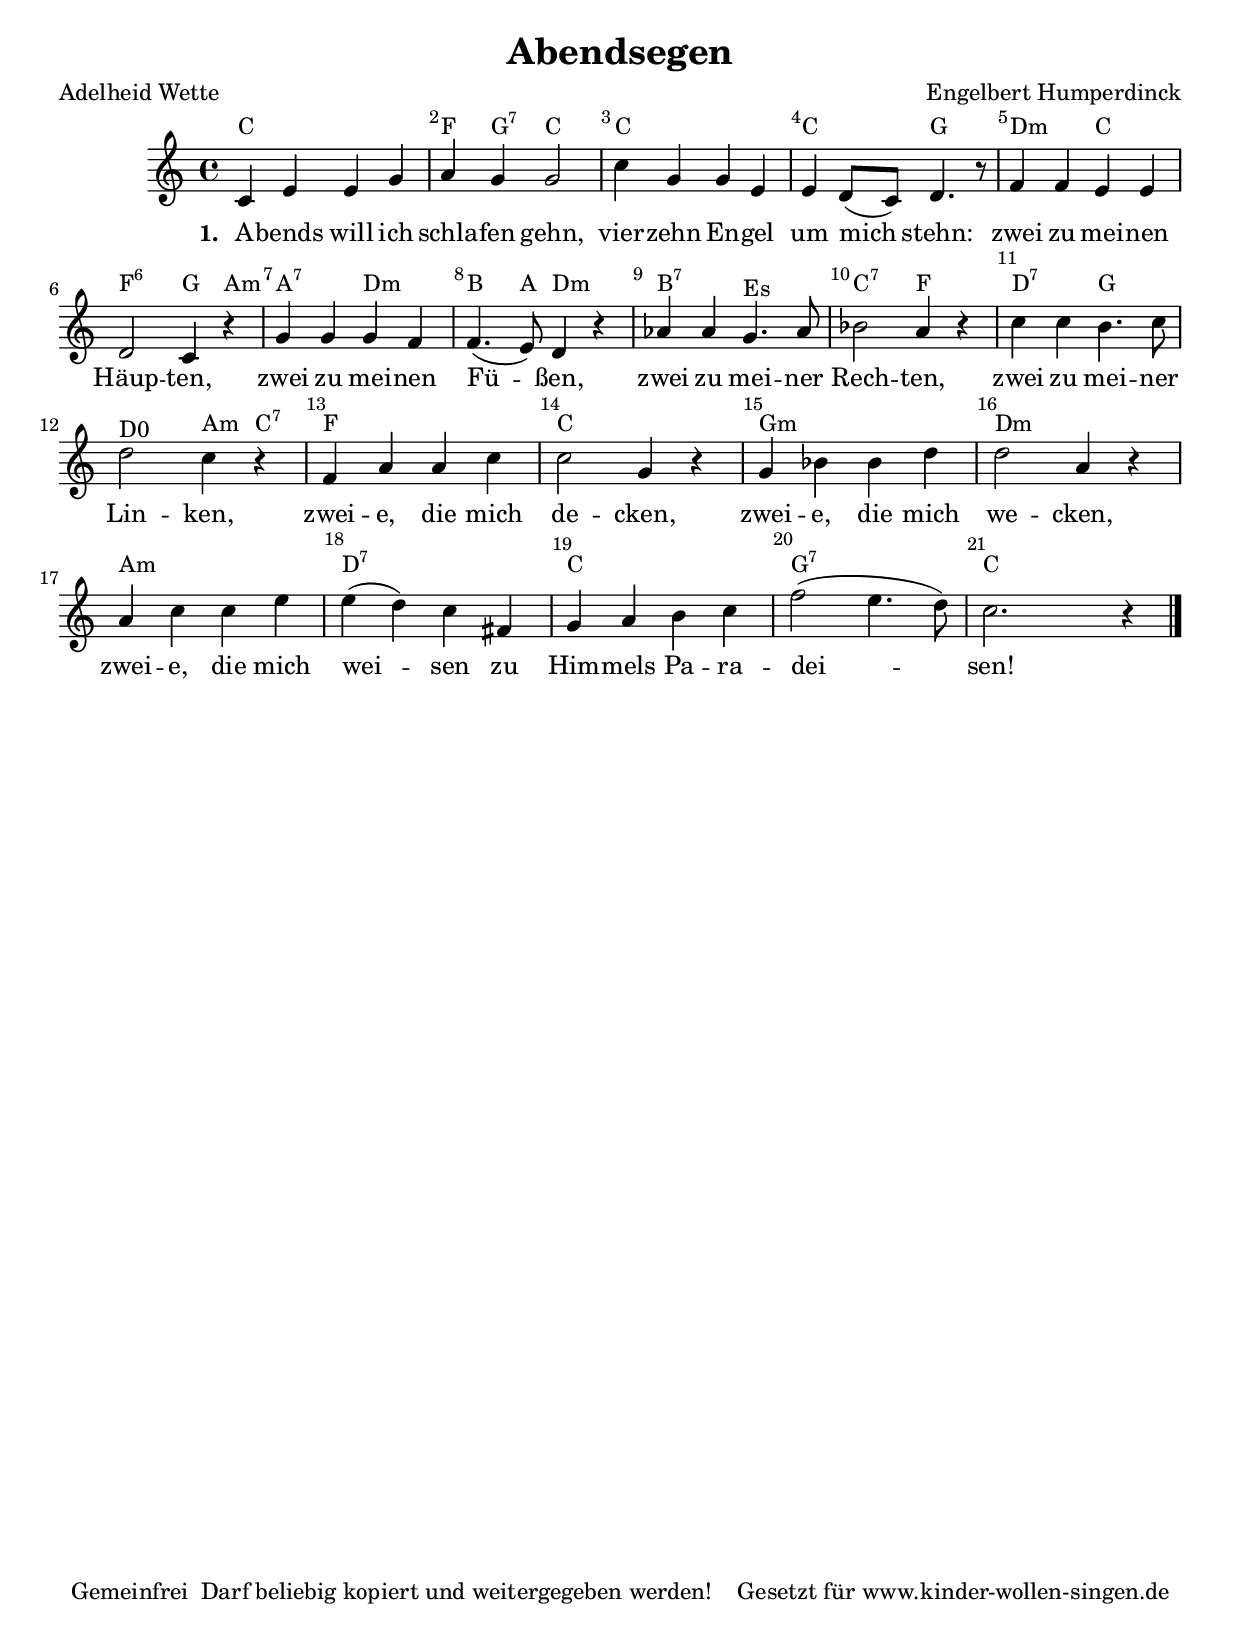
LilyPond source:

%=============================================
%   created by MuseScore Version: 0.9.6.3
%          Freitag, 4. Februar 2011
%=============================================

\version "2.12.0"



#(set-default-paper-size "a4")

\paper {
  line-width    = 190\mm
  left-margin   = 10\mm
  top-margin    = 10\mm
  bottom-margin = 20\mm
  %%indent = 0 \mm 
  %%set to ##t if your score is less than one page: 
  ragged-last-bottom = ##t 
  ragged-bottom = ##f  
  %% in orchestral scores you probably want the two bold slashes 
  %% separating the systems: so uncomment the following line: 
  %% system-separator-markup = \slashSeparator 
  }

\header {
    title = "Abendsegen"
    composer = "Engelbert Humperdinck"
    poet = "Adelheid Wette"
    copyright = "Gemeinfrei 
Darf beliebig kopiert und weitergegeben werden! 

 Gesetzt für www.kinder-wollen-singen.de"
    }

AvoiceAA = \relative c'{
    \set Staff.instrumentName = #""
    \set Staff.shortInstrumentName = #""
    \clef treble
    %staffkeysig
    \key c \major 
    %bartimesig: 
    \time 4/4 
    c4 e e g      | % 1
    a g g2      | % 2
    c4 g g e      | % 3
    e d8( c) d4. r8      | % 4
    f4 f e e      | % 5
    d2 c4 r      | % 6
    g' g g f      | % 7
    f4.( e8) d4 r      | % 8
    aes' aes g4. ^\markup {\upright  "Es"} aes8      | % 9
    bes2 a4 r      | % 10
    c c b4. c8      | % 11
    d2 ^\markup {\upright  "D0"} c4 r      | % 12
    f, a a c      | % 13
    c2 g4 r      | % 14
    g bes bes d      | % 15
    d2 a4 r      | % 16
    a c c e      | % 17
    e( d) c fis,      | % 18
    g a b c      | % 19
    f2( e4. d8)      | % 20
    c2.^\markup{\musicglyph #"ufermata"}  r4 \bar "|."\bar "|." 
}% end of last bar in partorvoice

      ApartAverseA = \lyricmode { \set stanza = " 1. " A -- bends  will ich schla -- fen  gehn, vier -- zehn  En -- gel  um mich stehn: zwei zu mei -- nen  Häup -- ten,  zwei zu mei -- nen  Fü -- ßen,  zwei zu mei -- ner  Rech -- ten,  zwei zu mei -- ner  Lin -- ken,  zwei -- e,  die mich de -- cken,  zwei -- e,  die mich we -- cken,  zwei -- e,  die mich wei -- sen  zu Him -- mels  Pa -- ra -- dei -- sen!  }
theChords = \chordmode { 
    c1 f4 g4:7 c2 c1 c2 g2 d2:m c2 f2:6 g4 a4:m a2:7 d2:m b4. a8 d2:m b1:7 c2:7 f2 d2:7 g1 a4:m c4:7 f1 c1 g1:m d1:m a1:m d1:7 c1 g1:7 c4 }%%end of chordlist 


\score { 
    << 
    \new ChordNames { \theChords } 
        \context Staff = ApartA << 
            \context Voice = AvoiceAA \AvoiceAA
        >>

         \context Lyrics = ApartAverseA\lyricsto AvoiceAA  \ApartAverseA



      \set Score.skipBars = ##t
      %%\set Score.melismaBusyProperties = #'()
      \override Score.BarNumber #'break-visibility = #end-of-line-invisible %%every bar is numbered.!!!
      %% remove previous line to get barnumbers only at beginning of system.
       #(set-accidental-style 'modern-cautionary)
      \set Score.markFormatter = #format-mark-box-letters %%boxed rehearsal-marks
       \override Score.TimeSignature #'style = #'() %%makes timesigs always numerical
      %% remove previous line to get cut-time/alla breve or common time 
      \set Score.pedalSustainStyle = #'mixed 
       %% make spanners comprise the note it end on, so that there is no doubt that this note is included.
       \override Score.TrillSpanner #'(bound-details right padding) = #-2
      \override Score.TextSpanner #'(bound-details right padding) = #-1
      %% Lilypond's normal textspanners are too weak:  
      \override Score.TextSpanner #'dash-period = #1
      \override Score.TextSpanner #'dash-fraction = #0.5
      %% lilypond chordname font, like mscore jazzfont, is both far too big and extremely ugly (olagunde@start.no):
      \override Score.ChordName #'font-family = #'roman 
      \override Score.ChordName #'font-size =#0 
      %% In my experience the normal thing in printed scores is maj7 and not the triangle. (olagunde):
      \set Score.majorSevenSymbol = \markup {maj7}
  >>

  %% Boosey and Hawkes, and Peters, have barlines spanning all staff-groups in a score,
  %% Eulenburg and Philharmonia, like Lilypond, have no barlines between staffgroups.
  %% If you want the Eulenburg/Lilypond style, comment out the following line:
  \layout {\context {\Score \consists Span_bar_engraver}}
}%% end of score-block 

#(set-global-staff-size 20)
